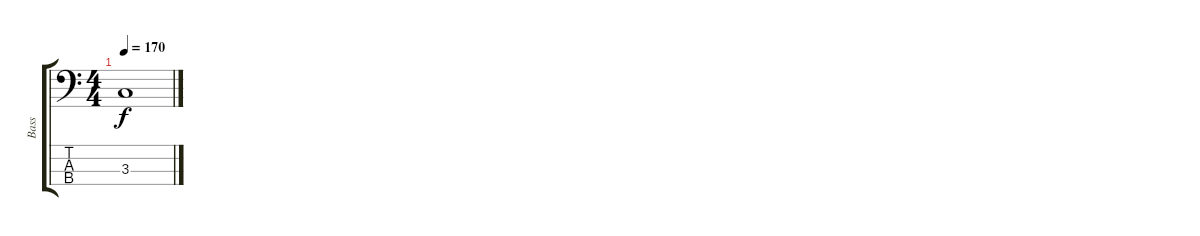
\track ("Bass" "Bass") {instrument electricbassfinger}
\staff {score tabs}
\tuning (G2 D2 A1 E1) {hide}
\ts (4 4)
\tempo 170
\clef f4
\ks c
3.3{t}.1{dy f}
